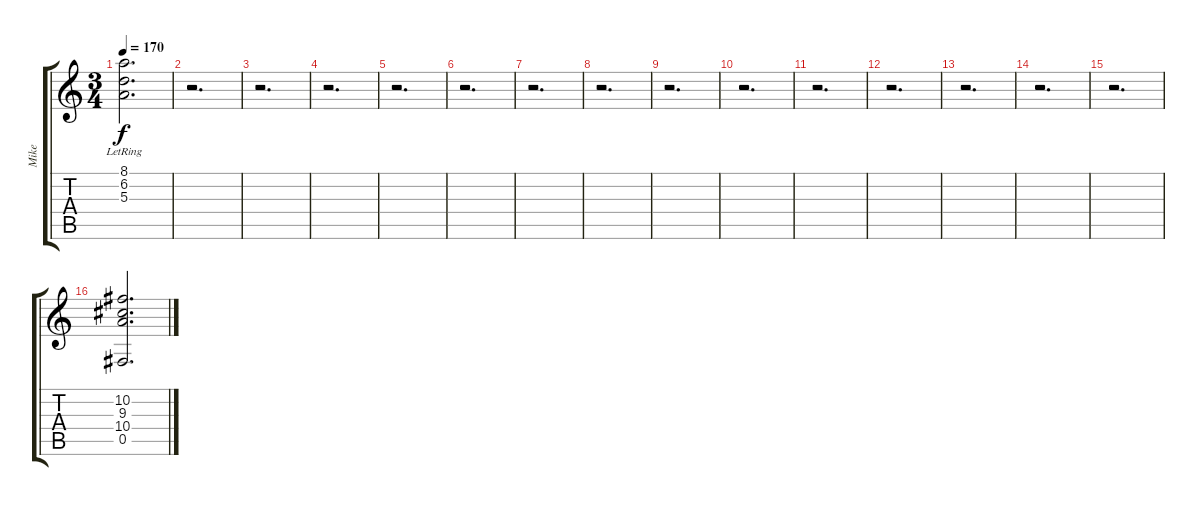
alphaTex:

\track ("Mike" "Mike") {instrument distortionguitar}
\staff {score tabs}
\tuning (Db4 Ab3 E3 B2 Gb2 B1) {hide}
\ts (3 4)
\tempo 170
\clef g2
\ks c
(8.1{lr} 6.2{lr} 5.3{lr}).2{d dy f} |
r.2{d} |
r.2{d} |
r.2{d} |
r.2{d} |
r.2{d} |
r.2{d} |
r.2{d} |
r.2{d} |
r.2{d} |
r.2{d} |
r.2{d} |
r.2{d} |
r.2{d} |
r.2{d} |
(10.2 9.3 10.4 0.5).2{d instrument distortionguitar}
